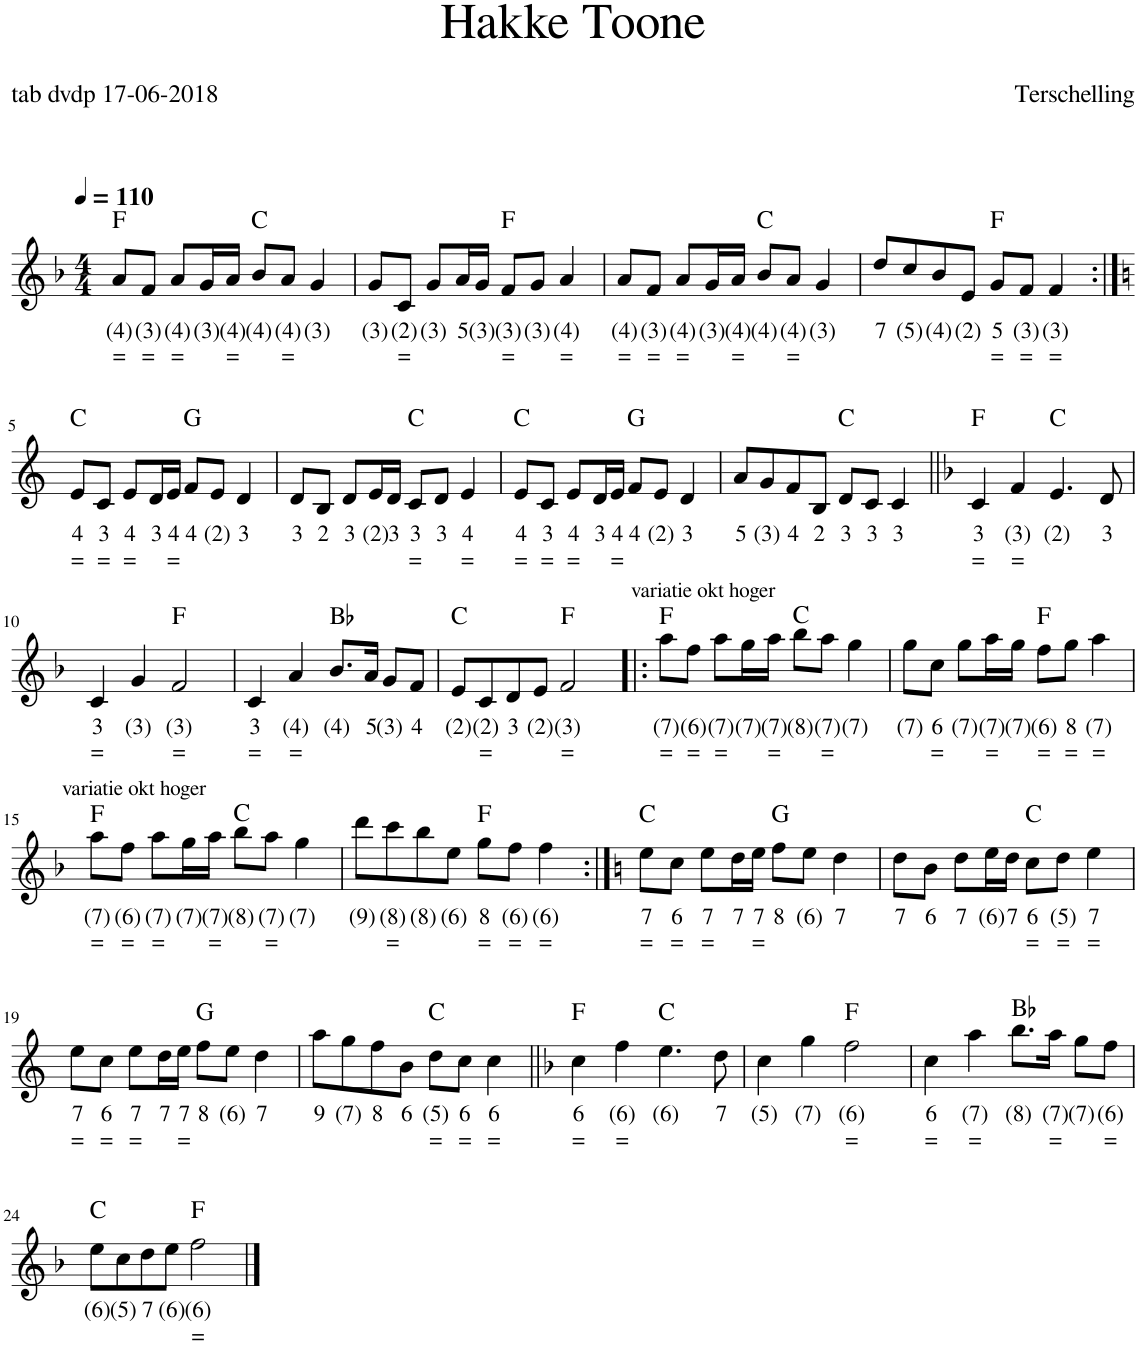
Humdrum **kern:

**kern	**text	**text	**harte
*part1	*part1	*part1	*part1
*staff1	*staff1	*staff1	*
*I"Stem	*	*	*
*I'Stm.	*	*	*
*clefG2	*	*	*
*k[b-]	*	*	*
*M4/4	*	*	*
*MM110	*	*	*
=1	=1	=1	=1
!	!LO:LY:b	!LO:LY:b	!
8a/L	(4)	=	F:maj
!	!LO:LY:b	!LO:LY:b	!
8f/J	(3)	=	.
!	!LO:LY:b	!LO:LY:b	!
8a/L	(4)	=	.
!	!LO:LY:b	!	!
16g/L	(3)	.	.
!	!LO:LY:b	!LO:LY:b	!
16a/JJ	(4)	=	.
!	!LO:LY:b	!	!
8b-/L	(4)	.	C:maj
!	!LO:LY:b	!LO:LY:b	!
8a/J	(4)	=	.
!	!LO:LY:b	!	!
4g/	(3)	.	.
=2	=2	=2	=2
!	!LO:LY:b	!	!
8g/L	(3)	.	.
!	!LO:LY:b	!LO:LY:b	!
8c/J	(2)	=	.
!	!LO:LY:b	!	!
8g/L	(3)	.	.
!	!LO:LY:b	!	!
16a/L	5	.	.
!	!LO:LY:b	!	!
16g/JJ	(3)	.	.
!	!LO:LY:b	!LO:LY:b	!
8f/L	(3)	=	F:maj
!	!LO:LY:b	!	!
8g/J	(3)	.	.
!	!LO:LY:b	!LO:LY:b	!
4a/	(4)	=	.
=3	=3	=3	=3
!	!LO:LY:b	!LO:LY:b	!
8a/L	(4)	=	.
!	!LO:LY:b	!LO:LY:b	!
8f/J	(3)	=	.
!	!LO:LY:b	!LO:LY:b	!
8a/L	(4)	=	.
!	!LO:LY:b	!	!
16g/L	(3)	.	.
!	!LO:LY:b	!LO:LY:b	!
16a/JJ	(4)	=	.
!	!LO:LY:b	!	!
8b-/L	(4)	.	C:maj
!	!LO:LY:b	!LO:LY:b	!
8a/J	(4)	=	.
!	!LO:LY:b	!	!
4g/	(3)	.	.
=4	=4	=4	=4
!	!LO:LY:b	!	!
8dd/L	7	.	.
!	!LO:LY:b	!	!
8cc/	(5)	.	.
!	!LO:LY:b	!	!
8b-/	(4)	.	.
!	!LO:LY:b	!	!
8e/J	(2)	.	.
!	!LO:LY:b	!LO:LY:b	!
8g/L	5	=	F:maj
!	!LO:LY:b	!LO:LY:b	!
8f/J	(3)	=	.
!	!LO:LY:b	!LO:LY:b	!
4f/	(3)	=	.
!!LO:LB:g=z
=5:|!	=5:|!	=5:|!	=5:|!
*k[]	*	*	*
!	!LO:LY:b	!LO:LY:b	!
8e/L	4	=	C:maj
!	!LO:LY:b	!LO:LY:b	!
8c/J	3	=	.
!	!LO:LY:b	!LO:LY:b	!
8e/L	4	=	.
!	!LO:LY:b	!	!
16d/L	3	.	.
!	!LO:LY:b	!LO:LY:b	!
16e/JJ	4	=	.
!	!LO:LY:b	!	!
8f/L	4	.	G:maj
!	!LO:LY:b	!	!
8e/J	(2)	.	.
!	!LO:LY:b	!	!
4d/	3	.	.
=6	=6	=6	=6
!	!LO:LY:b	!	!
8d/L	3	.	.
!	!LO:LY:b	!	!
8B/J	2	.	.
!	!LO:LY:b	!	!
8d/L	3	.	.
!	!LO:LY:b	!	!
16e/L	(2)	.	.
!	!LO:LY:b	!	!
16d/JJ	3	.	.
!	!LO:LY:b	!LO:LY:b	!
8c/L	3	=	C:maj
!	!LO:LY:b	!	!
8d/J	3	.	.
!	!LO:LY:b	!LO:LY:b	!
4e/	4	=	.
=7	=7	=7	=7
!	!LO:LY:b	!LO:LY:b	!
8e/L	4	=	C:maj
!	!LO:LY:b	!LO:LY:b	!
8c/J	3	=	.
!	!LO:LY:b	!LO:LY:b	!
8e/L	4	=	.
!	!LO:LY:b	!	!
16d/L	3	.	.
!	!LO:LY:b	!LO:LY:b	!
16e/JJ	4	=	.
!	!LO:LY:b	!	!
8f/L	4	.	G:maj
!	!LO:LY:b	!	!
8e/J	(2)	.	.
!	!LO:LY:b	!	!
4d/	3	.	.
=8	=8	=8	=8
!	!LO:LY:b	!	!
8a/L	5	.	.
!	!LO:LY:b	!	!
8g/	(3)	.	.
!	!LO:LY:b	!	!
8f/	4	.	.
!	!LO:LY:b	!	!
8B/J	2	.	.
!	!LO:LY:b	!	!
8d/L	3	.	C:maj
!	!LO:LY:b	!	!
8c/J	3	.	.
!	!LO:LY:b	!	!
4c/	3	.	.
=9||	=9||	=9||	=9||
*k[b-]	*	*	*
!	!LO:LY:b	!LO:LY:b	!
4c/	3	=	F:maj
!	!LO:LY:b	!LO:LY:b	!
4f/	(3)	=	.
!	!LO:LY:b	!	!
4.e/	(2)	.	C:maj
!	!LO:LY:b	!	!
8d/	3	.	.
!!LO:LB:g=z
=10	=10	=10	=10
!	!LO:LY:b	!LO:LY:b	!
4c/	3	=	.
!	!LO:LY:b	!	!
4g/	(3)	.	.
!	!LO:LY:b	!LO:LY:b	!
2f/	(3)	=	F:maj
=11	=11	=11	=11
!	!LO:LY:b	!LO:LY:b	!
4c/	3	=	.
!	!LO:LY:b	!LO:LY:b	!
4a/	(4)	=	.
!	!LO:LY:b	!	!
8.b-/L	(4)	.	Bb:maj
!	!LO:LY:b	!	!
16a/Jk	5	.	.
!	!LO:LY:b	!	!
8g/L	(3)	.	.
!	!LO:LY:b	!	!
8f/J	4	.	.
=12	=12	=12	=12
!	!LO:LY:b	!	!
8e/L	(2)	.	C:maj
!	!LO:LY:b	!LO:LY:b	!
8c/	(2)	=	.
!	!LO:LY:b	!	!
8d/	3	.	.
!	!LO:LY:b	!	!
8e/J	(2)	.	.
!	!LO:LY:b	!LO:LY:b	!
2f/	(3)	=	F:maj
=13!|:	=13!|:	=13!|:	=13!|:
!LO:TX:a:t=variatie okt hoger	!	!	!
!	!LO:LY:b	!LO:LY:b	!
8aa\L	(7)	=	F:maj
!	!LO:LY:b	!LO:LY:b	!
8ff\J	(6)	=	.
!	!LO:LY:b	!LO:LY:b	!
8aa\L	(7)	=	.
!	!LO:LY:b	!	!
16gg\L	(7)	.	.
!	!LO:LY:b	!LO:LY:b	!
16aa\JJ	(7)	=	.
!	!LO:LY:b	!	!
8bb-\L	(8)	.	C:maj
!	!LO:LY:b	!LO:LY:b	!
8aa\J	(7)	=	.
!	!LO:LY:b	!	!
4gg\	(7)	.	.
=14	=14	=14	=14
!	!LO:LY:b	!	!
8gg\L	(7)	.	.
!	!LO:LY:b	!LO:LY:b	!
8cc\J	6	=	.
!	!LO:LY:b	!	!
8gg\L	(7)	.	.
!	!LO:LY:b	!LO:LY:b	!
16aa\L	(7)	=	.
!	!LO:LY:b	!	!
16gg\JJ	(7)	.	.
!	!LO:LY:b	!LO:LY:b	!
8ff\L	(6)	=	F:maj
!	!LO:LY:b	!LO:LY:b	!
8gg\J	8	=	.
!	!LO:LY:b	!LO:LY:b	!
4aa\	(7)	=	.
!!LO:LB:g=z
=15	=15	=15	=15
!LO:TX:a:t=variatie okt hoger	!	!	!
!	!LO:LY:b	!LO:LY:b	!
8aa\L	(7)	=	F:maj
!	!LO:LY:b	!LO:LY:b	!
8ff\J	(6)	=	.
!	!LO:LY:b	!LO:LY:b	!
8aa\L	(7)	=	.
!	!LO:LY:b	!	!
16gg\L	(7)	.	.
!	!LO:LY:b	!LO:LY:b	!
16aa\JJ	(7)	=	.
!	!LO:LY:b	!	!
8bb-\L	(8)	.	C:maj
!	!LO:LY:b	!LO:LY:b	!
8aa\J	(7)	=	.
!	!LO:LY:b	!	!
4gg\	(7)	.	.
=16	=16	=16	=16
!	!LO:LY:b	!	!
8ddd\L	(9)	.	.
!	!LO:LY:b	!LO:LY:b	!
8ccc\	(8)	=	.
!	!LO:LY:b	!	!
8bb-\	(8)	.	.
!	!LO:LY:b	!	!
8ee\J	(6)	.	.
!	!LO:LY:b	!LO:LY:b	!
8gg\L	8	=	F:maj
!	!LO:LY:b	!LO:LY:b	!
8ff\J	(6)	=	.
!	!LO:LY:b	!LO:LY:b	!
4ff\	(6)	=	.
=17:|!	=17:|!	=17:|!	=17:|!
*k[]	*	*	*
!	!LO:LY:b	!LO:LY:b	!
8ee\L	7	=	C:maj
!	!LO:LY:b	!LO:LY:b	!
8cc\J	6	=	.
!	!LO:LY:b	!LO:LY:b	!
8ee\L	7	=	.
!	!LO:LY:b	!	!
16dd\L	7	.	.
!	!LO:LY:b	!LO:LY:b	!
16ee\JJ	7	=	.
!	!LO:LY:b	!	!
8ff\L	8	.	G:maj
!	!LO:LY:b	!	!
8ee\J	(6)	.	.
!	!LO:LY:b	!	!
4dd\	7	.	.
=18	=18	=18	=18
!	!LO:LY:b	!	!
8dd\L	7	.	.
!	!LO:LY:b	!	!
8b\J	6	.	.
!	!LO:LY:b	!	!
8dd\L	7	.	.
!	!LO:LY:b	!	!
16ee\L	(6)	.	.
!	!LO:LY:b	!	!
16dd\JJ	7	.	.
!	!LO:LY:b	!LO:LY:b	!
8cc\L	6	=	C:maj
!	!LO:LY:b	!LO:LY:b	!
8dd\J	(5)	=	.
!	!LO:LY:b	!LO:LY:b	!
4ee\	7	=	.
!!LO:LB:g=z
=19	=19	=19	=19
!	!LO:LY:b	!LO:LY:b	!
8ee\L	7	=	.
!	!LO:LY:b	!LO:LY:b	!
8cc\J	6	=	.
!	!LO:LY:b	!LO:LY:b	!
8ee\L	7	=	.
!	!LO:LY:b	!	!
16dd\L	7	.	.
!	!LO:LY:b	!LO:LY:b	!
16ee\JJ	7	=	.
!	!LO:LY:b	!	!
8ff\L	8	.	G:maj
!	!LO:LY:b	!	!
8ee\J	(6)	.	.
!	!LO:LY:b	!	!
4dd\	7	.	.
=20	=20	=20	=20
!	!LO:LY:b	!	!
8aa\L	9	.	.
!	!LO:LY:b	!	!
8gg\	(7)	.	.
!	!LO:LY:b	!	!
8ff\	8	.	.
!	!LO:LY:b	!	!
8b\J	6	.	.
!	!LO:LY:b	!LO:LY:b	!
8dd\L	(5)	=	C:maj
!	!LO:LY:b	!LO:LY:b	!
8cc\J	6	=	.
!	!LO:LY:b	!LO:LY:b	!
4cc\	6	=	.
=21||	=21||	=21||	=21||
*k[b-]	*	*	*
!	!LO:LY:b	!LO:LY:b	!
4cc\	6	=	F:maj
!	!LO:LY:b	!LO:LY:b	!
4ff\	(6)	=	.
!	!LO:LY:b	!	!
4.ee\	(6)	.	C:maj
!	!LO:LY:b	!	!
8dd\	7	.	.
=22	=22	=22	=22
!	!LO:LY:b	!	!
4cc\	(5)	.	.
!	!LO:LY:b	!	!
4gg\	(7)	.	.
!	!LO:LY:b	!LO:LY:b	!
2ff\	(6)	=	F:maj
=23	=23	=23	=23
!	!LO:LY:b	!LO:LY:b	!
4cc\	6	=	.
!	!LO:LY:b	!LO:LY:b	!
4aa\	(7)	=	.
!	!LO:LY:b	!	!
8.bb-\L	(8)	.	Bb:maj
!	!LO:LY:b	!LO:LY:b	!
16aa\Jk	(7)	=	.
!	!LO:LY:b	!	!
8gg\L	(7)	.	.
!	!LO:LY:b	!LO:LY:b	!
8ff\J	(6)	=	.
!!LO:LB:g=z
=24	=24	=24	=24
!	!LO:LY:b	!	!
8ee\L	(6)	.	C:maj
!	!LO:LY:b	!	!
8cc\	(5)	.	.
!	!LO:LY:b	!	!
8dd\	7	.	.
!	!LO:LY:b	!	!
8ee\J	(6)	.	.
!	!LO:LY:b	!LO:LY:b	!
2ff\	(6)	=	F:maj
==	==	==	==
*-	*-	*-	*-
